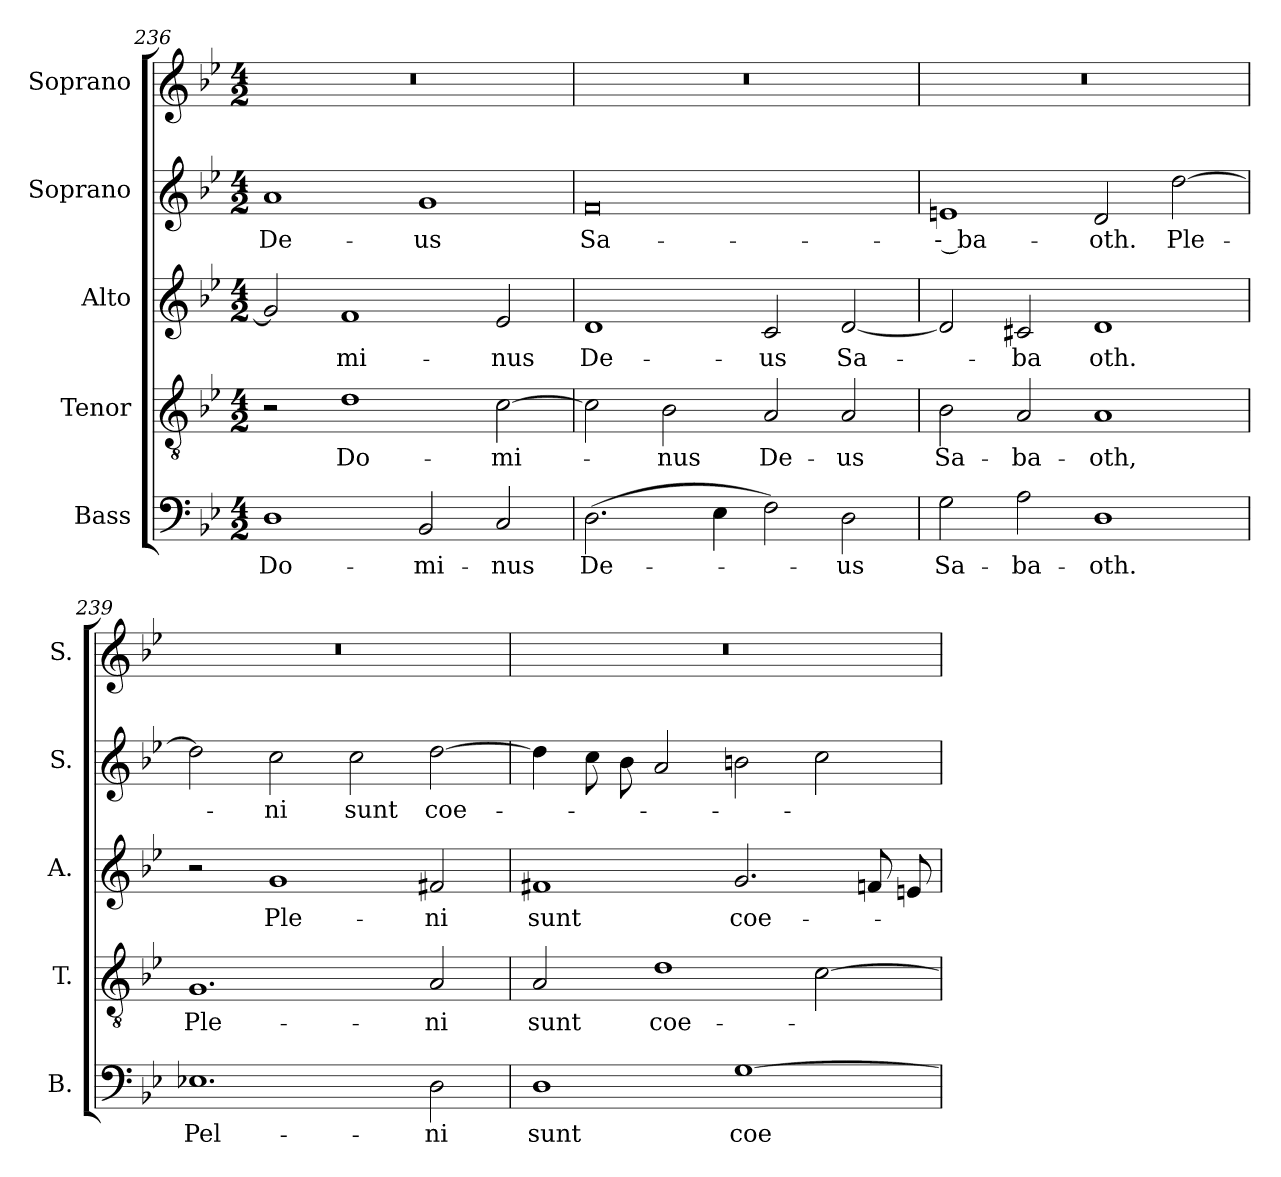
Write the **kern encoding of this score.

**kern	**text	**kern	**text	**kern	**text	**kern	**text	**kern
*part5	*part5	*part4	*part4	*part3	*part3	*part2	*part2	*part1
*staff5	*staff5	*staff4	*staff4	*staff3	*staff3	*staff2	*staff2	*staff1
*I"Bass	*	*I"Tenor	*	*I"Alto	*	*I"Soprano	*	*I"Soprano
*I'B.	*	*I'T.	*	*I'A.	*	*I'S.	*	*I'S.
!!LO:LB:g=z
*clefF4	*	*clefGv2	*	*clefG2	*	*clefG2	*	*clefG2
*	*	*ITrd7c12	*	*	*	*	*	*
*k[b-e-]	*	*k[b-e-]	*	*k[b-e-]	*	*k[b-e-]	*	*k[b-e-]
*B-:	*	*B-:	*	*B-:	*	*B-:	*	*B-:
*M4/2	*	*M4/2	*	*M4/2	*	*M4/2	*	*M4/2
=236	=236	=236	=236	=236	=236	=236	=236	=236
!	!LO:LY:b:color=#000000	!	!	!	!	!	!	!
!	!	!	!	!	!	!	!LO:LY:b:color=#000000	!LO:N:vis=1
1Di	Do-	2r	.	2gi/]	.	1ai	De-	0r
!	!	!	!LO:LY:b:color=#000000	!	!	!	!	!
!	!	!	!	!	!LO:LY:b:color=#000000	!	!	!
.	.	1Di	Do-	1fi	-mi-	.	.	.
!	!LO:LY:b:color=#000000	!	!	!	!	!	!	!
!	!	!	!	!	!	!	!LO:LY:b:color=#000000	!
2BB-i/	-mi-	.	.	.	.	1gi	-us	.
!	!LO:LY:b:color=#000000	!	!	!	!	!	!	!
!	!	!	!LO:LY:b:color=#000000	!	!	!	!	!
!	!	!	!	!	!LO:LY:b:color=#000000	!	!	!
2Ci/	-nus	[2Ci\	-mi-	2e-i/	-nus	.	.	.
=237	=237	=237	=237	=237	=237	=237	=237	=237
!	!LO:LY:b:color=#000000	!	!	!	!	!	!	!
!	!	!	!	!	!LO:LY:b:color=#000000	!	!	!
!	!	!	!	!	!	!	!LO:LY:b:color=#000000	!LO:N:vis=1
(2.Di\	De-	2Ci\]	.	1di	De-	0fi	Sa-	0r
!	!	!	!LO:LY:b:color=#000000	!	!	!	!	!
.	.	2BB-i\	-nus	.	.	.	.	.
4E-i\	.	.	.	.	.	.	.	.
!	!	!	!LO:LY:b:color=#000000	!	!	!	!	!
!	!	!	!	!	!LO:LY:b:color=#000000	!	!	!
2Fi\)	.	2AAi/	De-	2ci/	-us	.	.	.
!	!LO:LY:b:color=#000000	!	!	!	!	!	!	!
!	!	!	!LO:LY:b:color=#000000	!	!	!	!	!
!	!	!	!	!	!LO:LY:b:color=#000000	!	!	!
2Di\	-us	2AAi/	-us	[2di/	Sa-	.	.	.
=238	=238	=238	=238	=238	=238	=238	=238	=238
!	!LO:LY:b:color=#000000	!	!	!	!	!	!	!
!	!	!	!LO:LY:b:color=#000000	!	!	!	!	!
!	!	!	!	!	!	!	!LO:LY:b:color=#000000	!LO:N:vis=1
2Gi\	Sa-	2BB-i\	Sa-	2di/]	.	1eni	-- ba-	0r
!	!LO:LY:b:color=#000000	!	!	!	!	!	!	!
!	!	!	!LO:LY:b:color=#000000	!	!	!	!	!
!	!	!	!	!	!LO:LY:b:color=#000000	!	!	!
2Ai\	-ba-	2AAi/	-ba-	2c#Xi/	-ba	.	.	.
!	!LO:LY:b:color=#000000	!	!	!	!	!	!	!
!	!	!	!LO:LY:b:color=#000000	!	!	!	!	!
!	!	!	!	!	!LO:LY:b:color=#000000	!	!	!
!	!	!	!	!	!	!	!LO:LY:b:color=#000000	!
1Di	-oth.	1AAi	-oth,	1di	oth.	2di/	-oth.	.
!	!	!	!	!	!	!	!LO:LY:b:color=#000000	!
.	.	.	.	.	.	[2ddi\	Ple-	.
=239	=239	=239	=239	=239	=239	=239	=239	=239
!	!LO:LY:b:color=#000000	!	!	!	!	!	!	!
!	!	!	!LO:LY:b:color=#000000	!	!	!	!	!LO:N:vis=1
1.E-Xi	Pel-	1.GGi	Ple-	2r	.	2ddi\]	.	0r
!	!	!	!	!	!LO:LY:b:color=#000000	!	!	!
!	!	!	!	!	!	!	!LO:LY:b:color=#000000	!
.	.	.	.	1gi	Ple-	2cci\	-ni	.
!	!	!	!	!	!	!	!LO:LY:b:color=#000000	!
.	.	.	.	.	.	2cci\	sunt	.
!	!LO:LY:b:color=#000000	!	!	!	!	!	!	!
!	!	!	!LO:LY:b:color=#000000	!	!	!	!	!
!	!	!	!	!	!LO:LY:b:color=#000000	!	!	!
!	!	!	!	!	!	!	!LO:LY:b:color=#000000	!
2Di\	-ni	2AAi/	-ni	2f#Xi/	-ni	[2ddi\	coe-	.
=240	=240	=240	=240	=240	=240	=240	=240	=240
!	!LO:LY:b:color=#000000	!	!	!	!	!	!	!
!	!	!	!LO:LY:b:color=#000000	!	!	!	!	!
!	!	!	!	!	!LO:LY:b:color=#000000	!	!	!LO:N:vis=1
1Di	sunt	2AAi/	sunt	1f#Xi	sunt	4ddi\]	.	0r
.	.	.	.	.	.	8cci\	.	.
.	.	.	.	.	.	8b-i\	.	.
!	!	!	!LO:LY:b:color=#000000	!	!	!	!	!
.	.	1Di	coe-	.	.	2ai/	.	.
!	!LO:LY:b:color=#000000	!	!	!	!	!	!	!
!	!	!	!	!	!LO:LY:b:color=#000000	!	!	!
[1Gi	coe-	.	.	2.gi/	coe-	2bni\	.	.
.	.	[2Ci\	.	.	.	2cci\	.	.
.	.	.	.	8fni/	.	.	.	.
.	.	.	.	8eni/	.	.	.	.
=	=	=	=	=	=	=	=	=
*-	*-	*-	*-	*-	*-	*-	*-	*-
